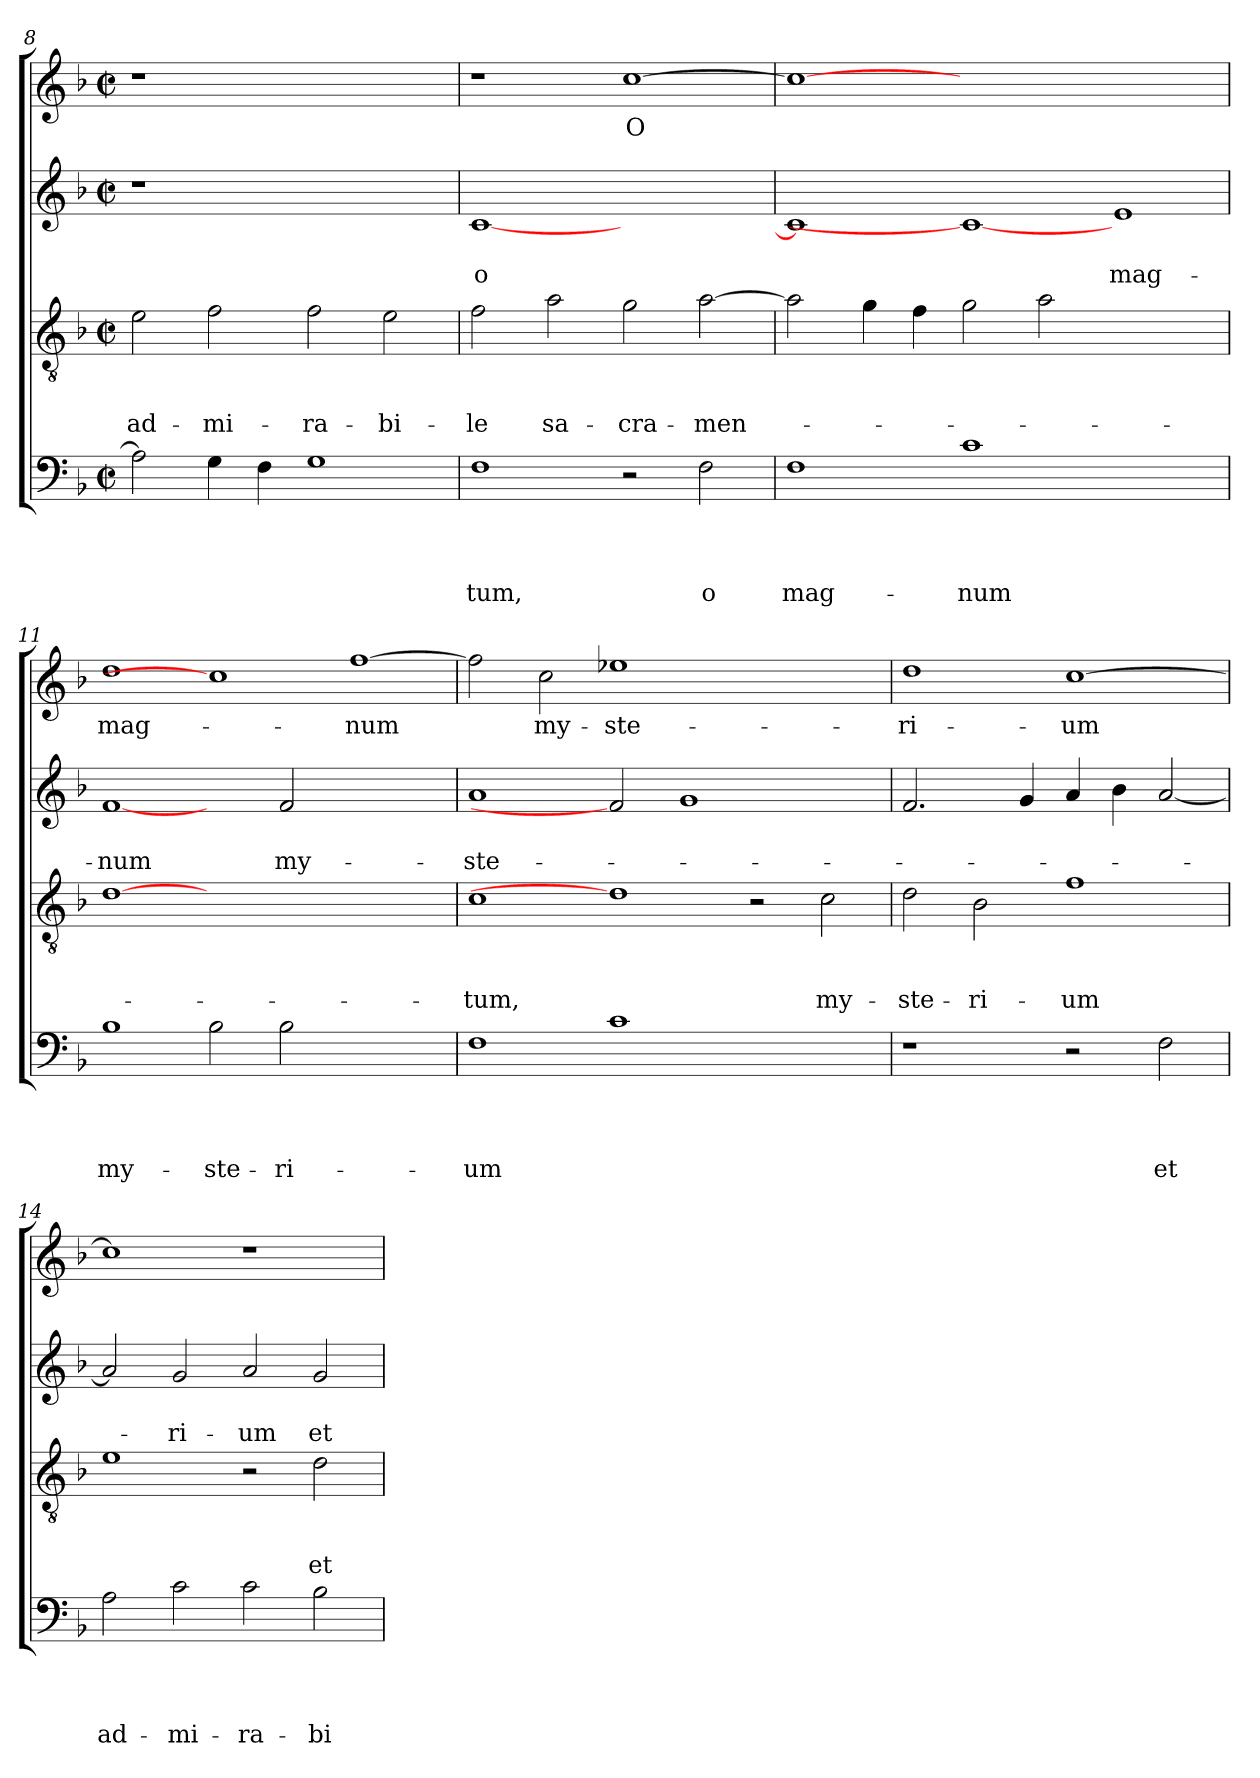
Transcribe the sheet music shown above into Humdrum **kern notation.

**kern	**text	**text	**text	**text	**kern	**text	**text	**text	**kern	**text	**text	**kern	**text
*part4	*part4	*part4	*part4	*part4	*part3	*part3	*part3	*part3	*part2	*part2	*part2	*part1	*part1
*staff4	*staff4	*staff4	*staff4	*staff4	*staff3	*staff3	*staff3	*staff3	*staff2	*staff2	*staff2	*staff1	*staff1
*clefF4	*	*	*	*	*clefGv2	*	*	*	*clefG2	*	*	*clefG2	*
*k[b-]	*	*	*	*	*k[b-]	*	*	*	*k[b-]	*	*	*k[b-]	*
*F:	*	*	*	*	*F:	*	*	*	*F:	*	*	*F:	*
*M2/2	*	*	*	*	*M2/2	*	*	*	*M2/2	*	*	*M2/2	*
*met(c|)	*	*	*	*	*met(c|)	*	*	*	*met(c|)	*	*	*met(c|)	*
=8	=8	=8	=8	=8	=8	=8	=8	=8	=8	=8	=8	=8	=8
!	!	!	!	!	!	!	!	!LO:LY:b	!	!	!	!	!
2A\]	.	.	.	.	2e\	.	.	ad-	1r	.	.	1r	.
!	!	!	!	!	!	!	!	!LO:LY:b	!	!	!	!	!
4G\	.	.	.	.	2f\	.	.	-mi-	.	.	.	.	.
4F\	.	.	.	.	.	.	.	.	.	.	.	.	.
!	!	!	!	!	!	!	!	!LO:LY:b	!	!	!	!	!
1G	.	.	.	.	2f\	.	.	-ra-	1ryy	.	.	1ryy	.
!	!	!	!	!	!	!	!	!LO:LY:b	!	!	!	!	!
.	.	.	.	.	2e\	.	.	-bi-	.	.	.	.	.
=9	=9	=9	=9	=9	=9	=9	=9	=9	=9	=9	=9	=9	=9
!	!	!	!	!LO:LY:b	!	!	!	!LO:LY:b	!	!	!LO:LY:b	!	!
1F	.	.	.	-tum,	2f\	.	.	-le	[1c	.	o	1r	.
!	!	!	!	!	!	!	!	!LO:LY:b	!	!	!	!	!
.	.	.	.	.	2a\	.	.	sa-	.	.	.	.	.
!	!	!	!	!	!	!	!	!LO:LY:b	!	!	!	!	!LO:LY:b
2r	.	.	.	.	2g\	.	.	-cra-	1ryy	.	.	[1cc	O
!	!	!	!	!LO:LY:b	!	!	!	!LO:LY:b	!	!	!	!	!
2F\	.	.	.	o	[2a\	.	.	-men-	.	.	.	.	.
=10	=10	=10	=10	=10	=10	=10	=10	=10	=10	=10	=10	=10	=10
!	!	!	!	!LO:LY:b	!	!	!	!	!	!	!	!	!
1F	.	.	.	mag-	2a\]	.	.	.	1c]	.	.	1cc_	.
.	.	.	.	.	4g\	.	.	.	.	.	.	.	.
.	.	.	.	.	4f\	.	.	.	.	.	.	.	.
!	!	!	!	!LO:LY:b	!	!	!	!	!	!	!	!	!
1c	.	.	.	-num	2g\	.	.	.	1c_	.	.	0ryy	.
.	.	.	.	.	2a\	.	.	.	.	.	.	.	.
!	!	!	!	!	!	!	!	!	!	!	!LO:LY:b	!	!
1ryy	.	.	.	.	1ryy	.	.	.	1e	.	mag-	.	.
=11	=11	=11	=11	=11	=11	=11	=11	=11	=11	=11	=11	=11	=11
!	!	!	!	!LO:LY:b	!	!	!	!	!	!	!LO:LY:b	!	!LO:LY:b
1B-	.	.	.	my-	[1d	.	.	.	[1f	.	-num	1dd	mag-
!	!	!	!	!LO:LY:b	!	!	!	!	!	!	!	!	!
2B-\	.	.	.	-ste-	0ryy	.	.	.	2ryy	.	.	1cc]	.
!	!	!	!	!LO:LY:b	!	!	!	!	!	!	!LO:LY:b	!	!
2B-\	.	.	.	-ri-	.	.	.	.	2f/	.	my-	.	.
!	!	!	!	!	!	!	!	!	!	!	!	!	!LO:LY:b
1ryy	.	.	.	.	.	.	.	.	1ryy	.	.	[1ff	-num
=12	=12	=12	=12	=12	=12	=12	=12	=12	=12	=12	=12	=12	=12
!	!	!	!	!LO:LY:b	!	!	!	!LO:LY:b	!	!	!LO:LY:b	!	!
1F	.	.	.	-um	1c	.	.	-tum,	1a	.	-ste-	2ff\]	.
!	!	!	!	!	!	!	!	!	!	!	!	!	!LO:LY:b
.	.	.	.	.	.	.	.	.	.	.	.	2cc\	my-
!	!	!	!	!	!	!	!	!	!	!	!	!	!LO:LY:b
1c	.	.	.	.	1d]	.	.	.	2f]	.	.	1ee-	-ste-
.	.	.	.	.	.	.	.	.	1g	.	.	.	.
1ryy	.	.	.	.	2r	.	.	.	.	.	.	1ryy	.
!	!	!	!	!	!	!	!	!LO:LY:b	!	!	!	!	!
.	.	.	.	.	2c\	.	.	my-	2ryy	.	.	.	.
!!LO:LB:g=z
=13	=13	=13	=13	=13	=13	=13	=13	=13	=13	=13	=13	=13	=13
!	!	!	!	!	!	!	!	!LO:LY:b	!	!	!	!	!LO:LY:b
1r	.	.	.	.	2d\	.	.	-ste-	2.f/	.	.	1dd	-ri-
!	!	!	!	!	!	!	!	!LO:LY:b	!	!	!	!	!
.	.	.	.	.	2B-\	.	.	-ri-	.	.	.	.	.
.	.	.	.	.	.	.	.	.	4g/	.	.	.	.
!	!	!	!	!	!	!	!	!LO:LY:b	!	!	!	!	!LO:LY:b
2r	.	.	.	.	1f	.	.	-um	4a/	.	.	[1cc	-um
.	.	.	.	.	.	.	.	.	4b-\	.	.	.	.
!	!	!	!	!LO:LY:b	!	!	!	!	!	!	!	!	!
2F\	.	.	.	et	.	.	.	.	[2a/	.	.	.	.
=14	=14	=14	=14	=14	=14	=14	=14	=14	=14	=14	=14	=14	=14
!	!	!	!	!LO:LY:b	!	!	!	!	!	!	!	!	!
2A\	.	.	.	ad-	1e	.	.	.	2a/]	.	.	1cc]	.
!	!	!	!	!LO:LY:b	!	!	!	!	!	!	!LO:LY:b	!	!
2c\	.	.	.	-mi-	.	.	.	.	2g/	.	-ri-	.	.
!	!	!	!	!LO:LY:b	!	!	!	!	!	!	!LO:LY:b	!	!
2c\	.	.	.	-ra-	2r	.	.	.	2a/	.	-um	1r	.
!	!	!	!	!LO:LY:b	!	!	!	!LO:LY:b	!	!	!LO:LY:b	!	!
2B-\	.	.	.	-bi-	2d\	.	.	et	2g/	.	et	.	.
=	=	=	=	=	=	=	=	=	=	=	=	=	=
*-	*-	*-	*-	*-	*-	*-	*-	*-	*-	*-	*-	*-	*-
